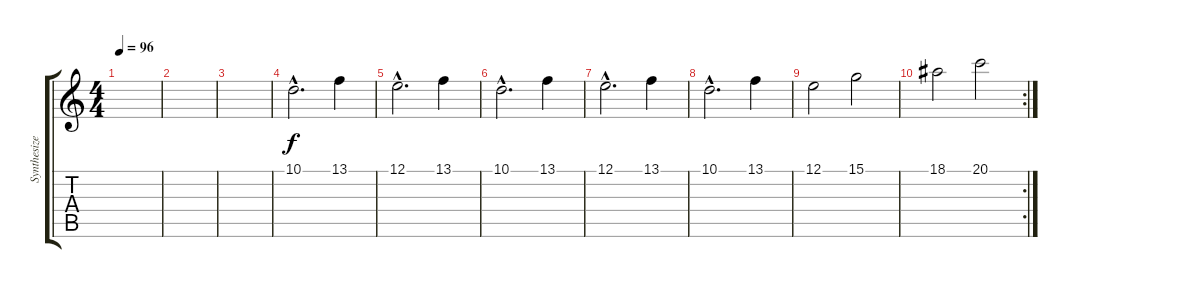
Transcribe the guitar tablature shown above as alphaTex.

\track ("Synthesizer" "Synthesize") {instrument synthstrings1}
\staff {score tabs}
\tuning (E4 B3 G3 D3 A2 E2) {hide}
\ts (4 4)
\tempo 96
\clef g2
\ks c
|
|
|
10.1{hac}.2{d} 13.1.4 |
12.1{hac}.2{d} 13.1.4 |
10.1{hac}.2{d} 13.1.4 |
12.1{hac}.2{d} 13.1.4 |
10.1{hac}.2{d} 13.1.4 |
12.1.2 15.1.2 |
\rc 2
18.1.2 20.1.2
